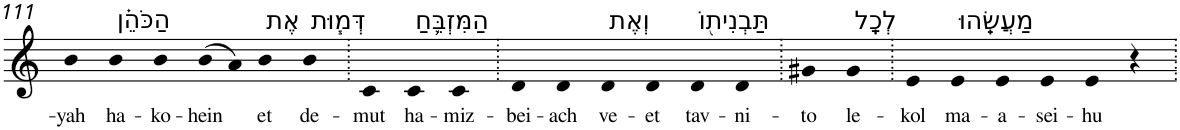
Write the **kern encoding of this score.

**kern	**text
*part1	*part1
*staff1	*staff1
*I"Piano	*
*I'Pno	*
!!LO:PB:g=z
*clefG2	*
*k[]	*
=111	=111
!	!LO:LY:b
4b	-yah
!LO:TX:a:t=הַכֹּהֵ֗ן	!
!	!LO:LY:b
4b	ha-
!	!LO:LY:b
4b	-ko-
!	!LO:LY:b
(>8b	-hein
8a)	.
!LO:TX:a:t=אֶת	!
!	!LO:LY:b
4b	et
!LO:TX:a:t=דְּמ֧וּת	!
!	!LO:LY:b
4b	de-
=112.	=112.
!	!LO:LY:b
4c	-mut
!LO:TX:a:t=הַמִּזְבֵּ֛חַ	!
!	!LO:LY:b
4c	ha-
!	!LO:LY:b
4c	-miz-
=113.	=113.
!	!LO:LY:b
4d	-bei-
!	!LO:LY:b
4d	-ach
!LO:TX:a:t=וְאֶת	!
!	!LO:LY:b
4d	ve-
!	!LO:LY:b
4d	-et
!LO:TX:a:t=תַּבְנִית֖וֹ	!
!	!LO:LY:b
4d	tav-
!	!LO:LY:b
4d	-ni-
=114.	=114.
!	!LO:LY:b
4g#X	-to
!LO:TX:a:t=לְכָֽל	!
!	!LO:LY:b
4g#	le-
=115.	=115.
!	!LO:LY:b
4e	-kol
!LO:TX:a:t=מַעֲשֵֽׂהוּ	!
!	!LO:LY:b
4e	ma-
!	!LO:LY:b
4e	-a-
!	!LO:LY:b
4e	-sei-
!	!LO:LY:b
4e	-hu
4r	.
=.	=.
*-	*-
